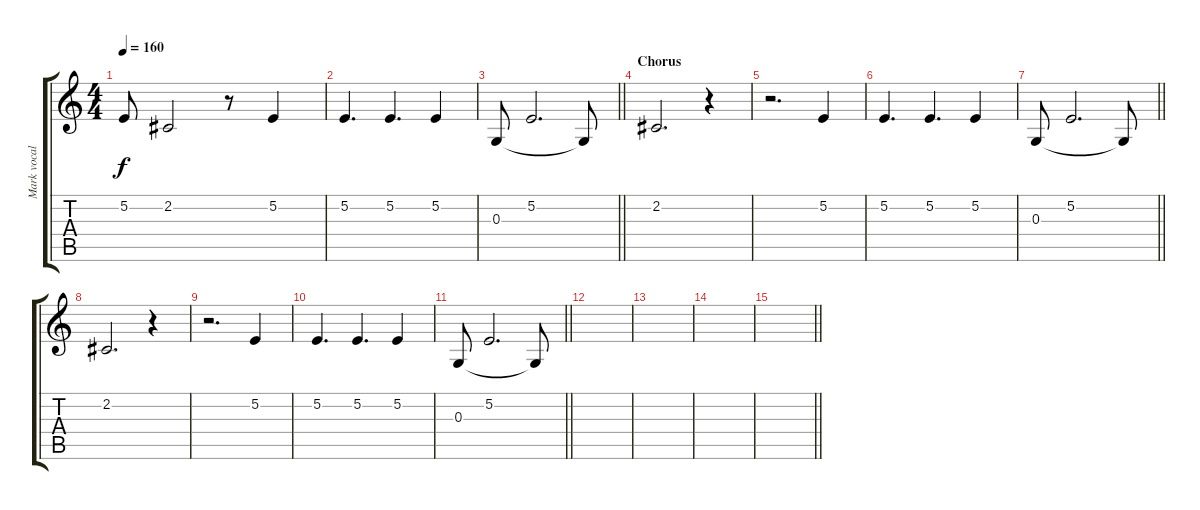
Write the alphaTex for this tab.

\track ("Mark vocal" "Mark vocal") {instrument piccolo}
\staff {score tabs}
\tuning (E4 B3 G3 D3 A2 E2) {hide}
\ts (4 4)
\tempo 160
\clef g2
\ks c
5.2{t}.8{dy f} 2.2.2{beam merge} r.8{beam merge} 5.2.4 |
5.2.4{d} 5.2.4{d beam merge} 5.2.4 |
\barLineRight lightlight
0.3.8 5.2.2{d} 0.3{t}.8 |
\section ("" "Chorus")
2.2.2{d beam merge} r.4 |
r.2{d beam merge} 5.2.4 |
5.2.4{d} 5.2.4{d beam merge} 5.2.4 |
\barLineRight lightlight
0.3.8 5.2.2{d} 0.3{t}.8 |
2.2.2{d beam merge} r.4 |
r.2{d beam merge} 5.2.4 |
5.2.4{d} 5.2.4{d beam merge} 5.2.4 |
\barLineRight lightlight
0.3.8 5.2.2{d} 0.3{t}.8 |
|
|
|
\barLineRight lightlight
